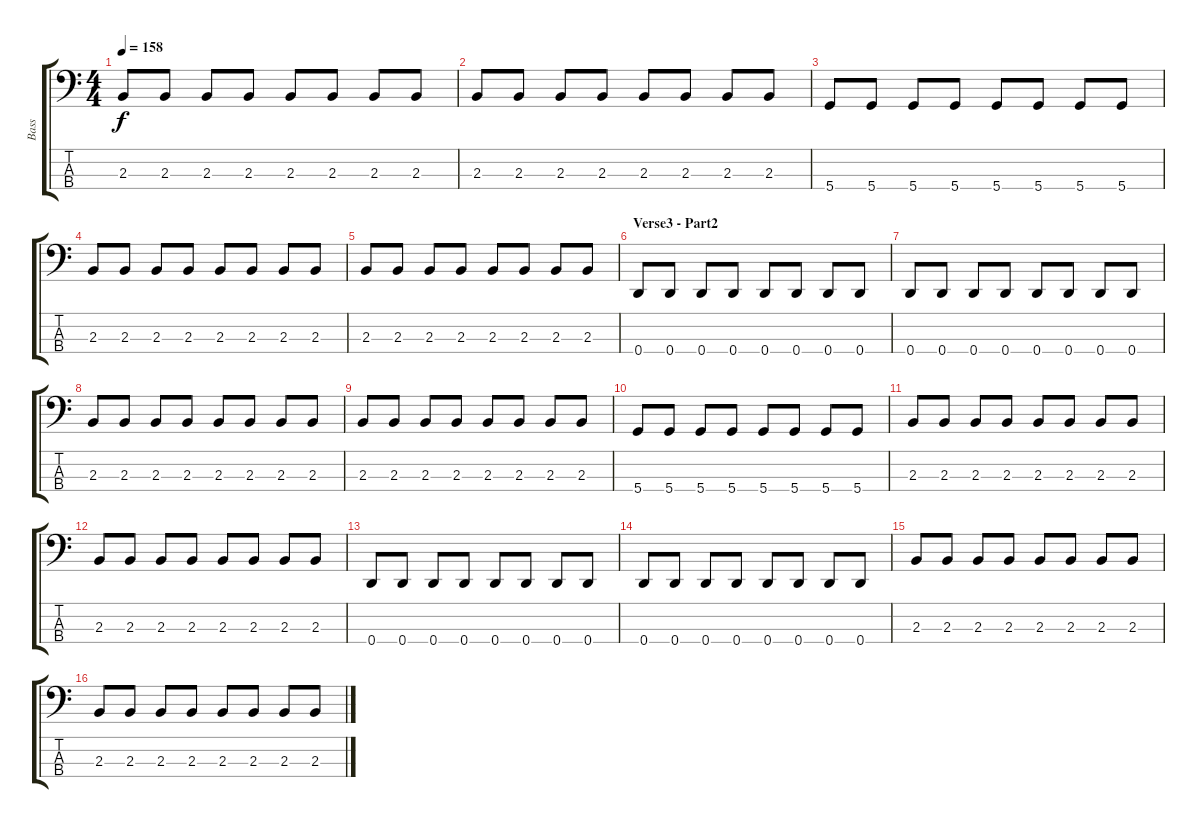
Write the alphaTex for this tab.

\track ("Bass" "Bass") {instrument electricbasspick}
\staff {score tabs}
\tuning (G2 D2 A1 D1) {hide}
\ts (4 4)
\tempo 158
\clef f4
\ks c
2.3.8{dy f} 2.3.8 2.3.8 2.3.8 2.3.8 2.3.8 2.3.8 2.3.8 |
2.3.8 2.3.8 2.3.8 2.3.8 2.3.8 2.3.8 2.3.8 2.3.8 |
5.4.8 5.4.8 5.4.8 5.4.8 5.4.8 5.4.8 5.4.8 5.4.8 |
2.3.8 2.3.8 2.3.8 2.3.8 2.3.8 2.3.8 2.3.8 2.3.8 |
2.3.8 2.3.8 2.3.8 2.3.8 2.3.8 2.3.8 2.3.8 2.3.8 |
\section ("" "Verse3 - Part2")
0.4.8 0.4.8 0.4.8 0.4.8 0.4.8 0.4.8 0.4.8 0.4.8 |
0.4.8 0.4.8 0.4.8 0.4.8 0.4.8 0.4.8 0.4.8 0.4.8 |
2.3.8 2.3.8 2.3.8 2.3.8 2.3.8 2.3.8 2.3.8 2.3.8 |
2.3.8 2.3.8 2.3.8 2.3.8 2.3.8 2.3.8 2.3.8 2.3.8 |
5.4.8 5.4.8 5.4.8 5.4.8 5.4.8 5.4.8 5.4.8 5.4.8 |
2.3.8 2.3.8 2.3.8 2.3.8 2.3.8 2.3.8 2.3.8 2.3.8 |
2.3.8 2.3.8 2.3.8 2.3.8 2.3.8 2.3.8 2.3.8 2.3.8 |
0.4.8 0.4.8 0.4.8 0.4.8 0.4.8 0.4.8 0.4.8 0.4.8 |
0.4.8 0.4.8 0.4.8 0.4.8 0.4.8 0.4.8 0.4.8 0.4.8 |
2.3.8 2.3.8 2.3.8 2.3.8 2.3.8 2.3.8 2.3.8 2.3.8 |
2.3.8 2.3.8 2.3.8 2.3.8 2.3.8 2.3.8 2.3.8 2.3.8
